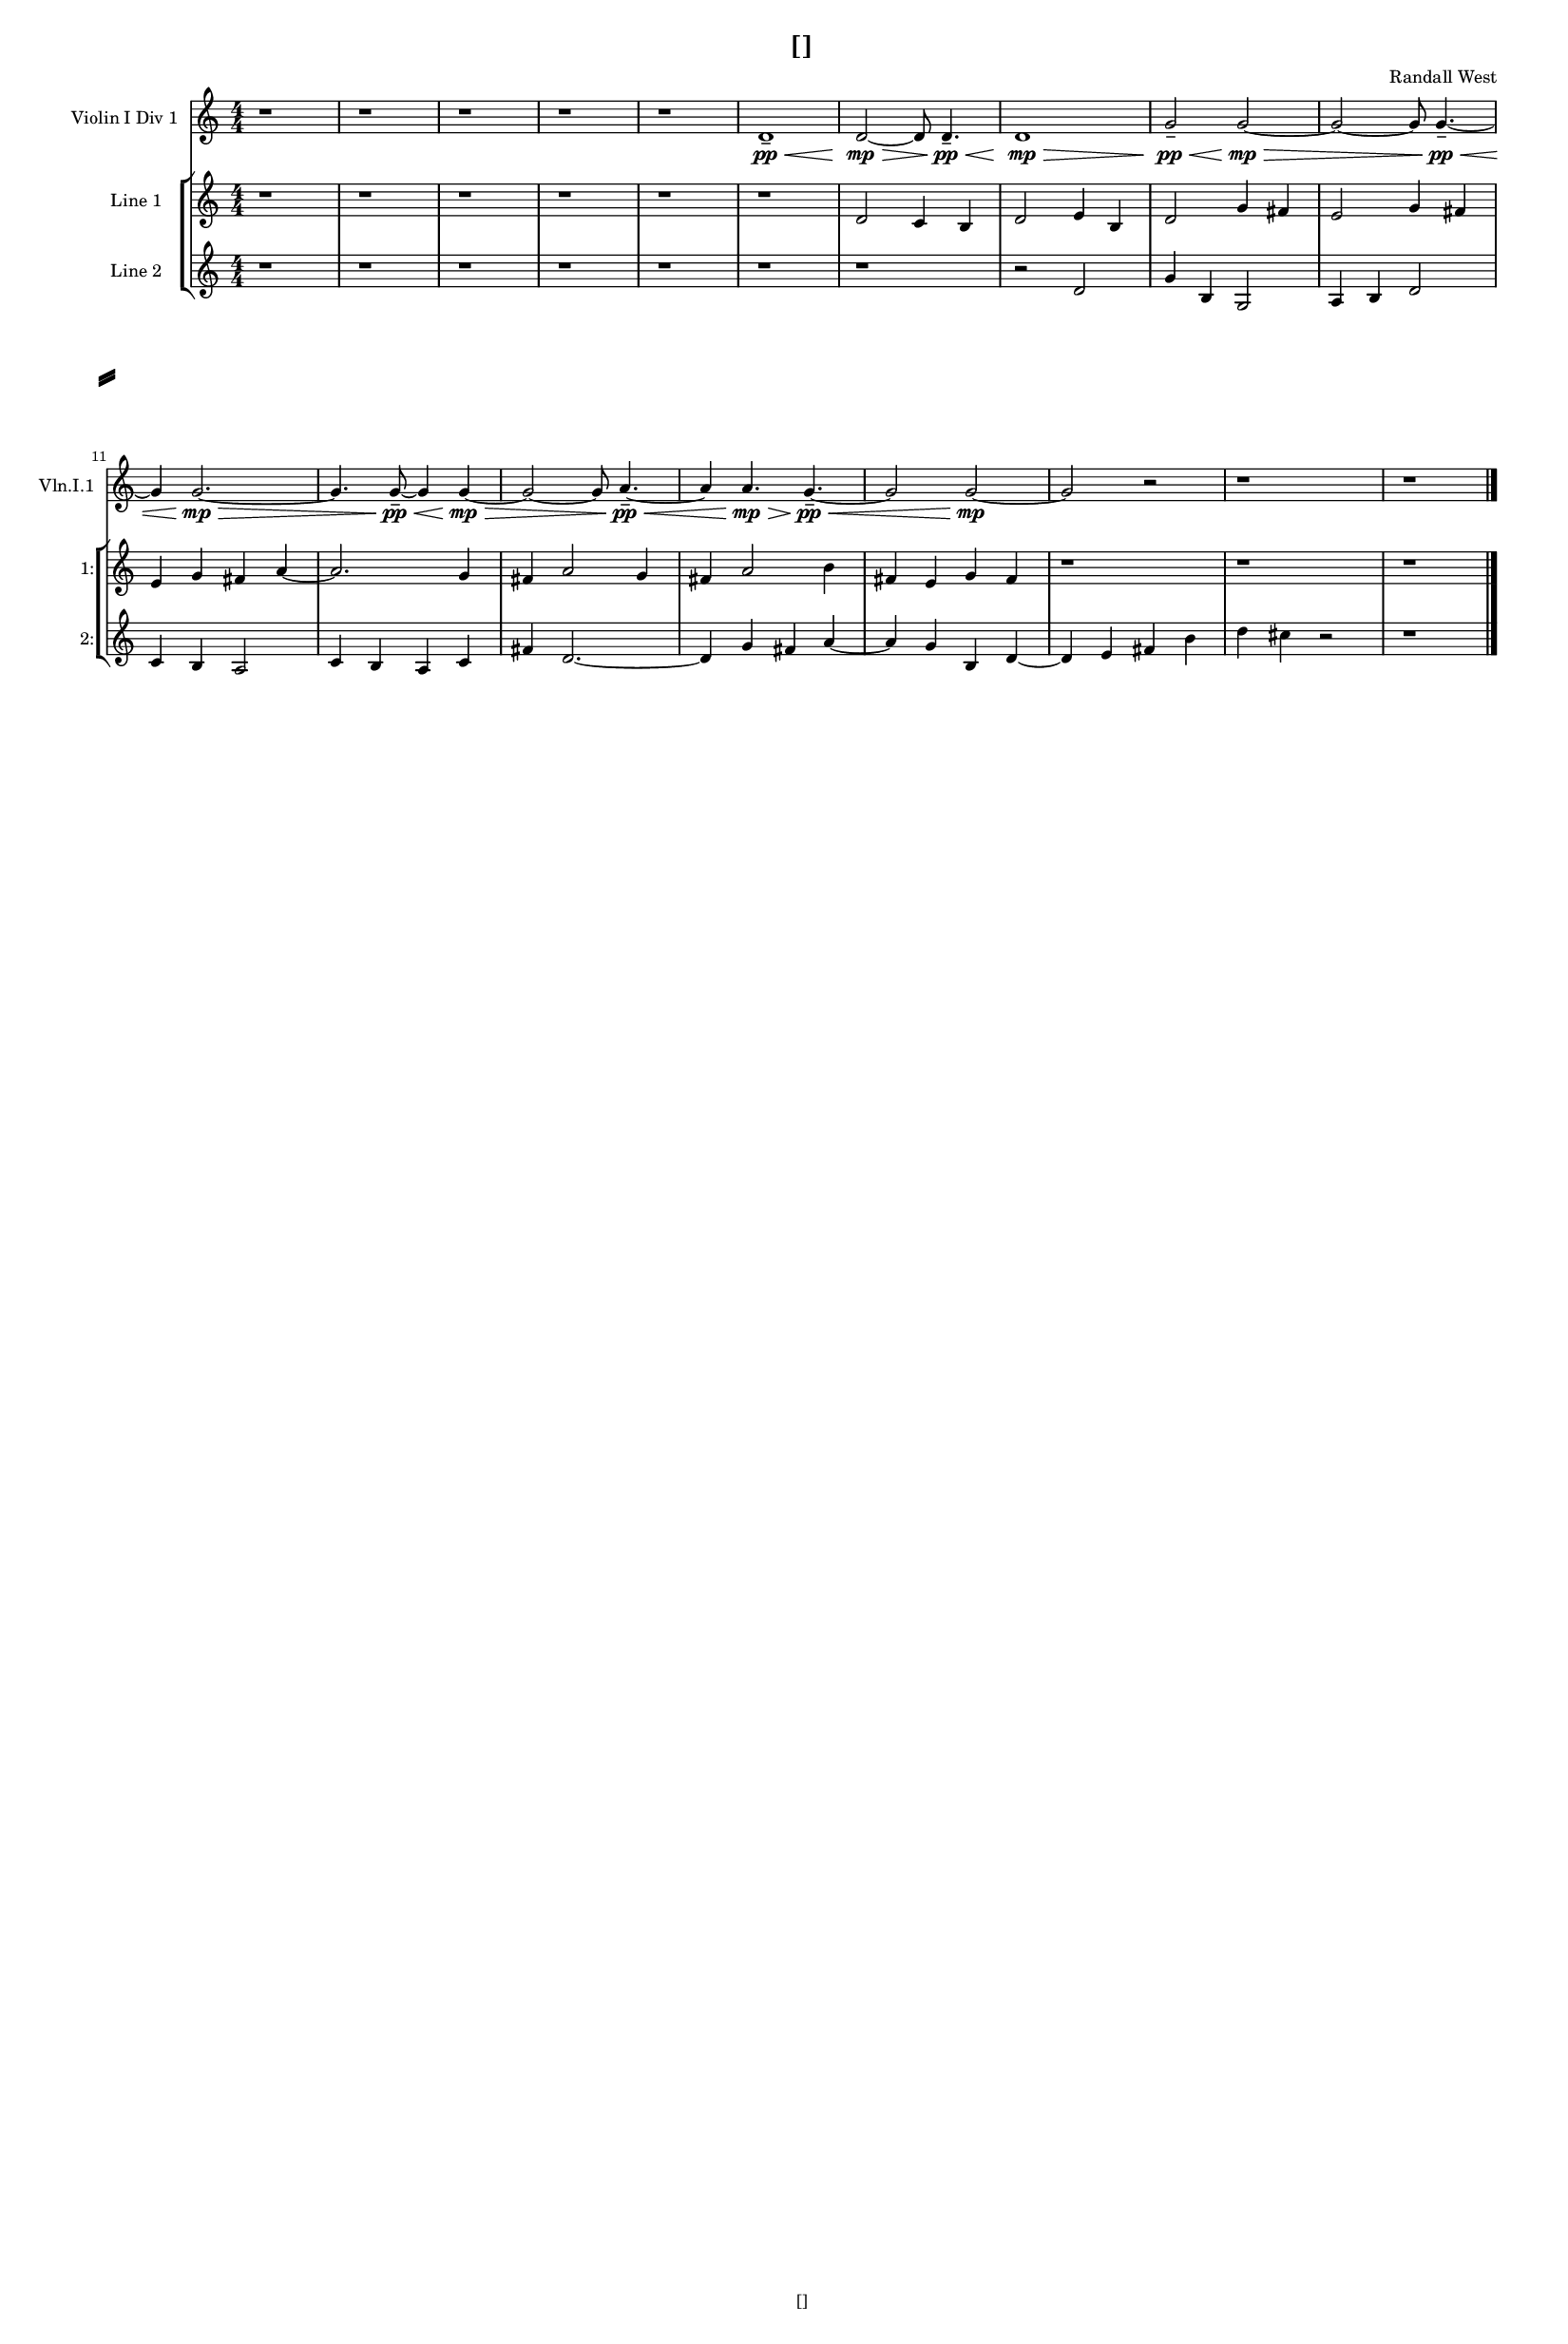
% 2016-09-09 02:29

\version "2.18.2"
\language "english"

#(set-global-staff-size 16)

\header {
    composer = \markup { "Randall West" }
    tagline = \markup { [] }
    title = \markup { [] }
}

\layout {
    \context {
        \Staff \RemoveEmptyStaves
        \override VerticalAxisGroup.remove-first = ##t
    }
    \context {
        \RhythmicStaff \RemoveEmptyStaves
        \override VerticalAxisGroup.remove-first = ##t
    }
    \context {
        \Staff \RemoveEmptyStaves
        \override VerticalAxisGroup.remove-first = ##t
    }
    \context {
        \RhythmicStaff \RemoveEmptyStaves
        \override VerticalAxisGroup.remove-first = ##t
    }
}

\paper {
    bottom-margin = 0.5\in
    left-margin = 0.75\in
    paper-height = 17\in
    paper-width = 11\in
    right-margin = 0.5\in
    system-separator-markup = \slashSeparator
    system-system-spacing = #'((basic-distance . 0) (minimum-distance . 0) (padding . 20) (stretchability . 0))
    top-margin = 0.5\in
}

\score {
    \new Score <<
        \new StaffGroup <<
            \new StaffGroup \with {
                systemStartDelimiter = #'SystemStartSquare
            } <<
                \new Staff {
                    \set Staff.instrumentName = \markup { "Flute 1" }
                    \set Staff.shortInstrumentName = \markup { Fl.1 }
                    {
                        \numericTimeSignature
                        \time 4/4
                        \bar "||"
                        \accidentalStyle modern-cautionary
                        R1 * 18
                    }
                }
                \new Staff {
                    \set Staff.instrumentName = \markup { "Flute 2" }
                    \set Staff.shortInstrumentName = \markup { Fl.2 }
                    {
                        \numericTimeSignature
                        \time 4/4
                        \bar "||"
                        \accidentalStyle modern-cautionary
                        R1 * 18
                    }
                }
                \new Staff {
                    \set Staff.instrumentName = \markup { "Flute 3" }
                    \set Staff.shortInstrumentName = \markup { Fl.3 }
                    {
                        \numericTimeSignature
                        \time 4/4
                        \bar "||"
                        \accidentalStyle modern-cautionary
                        R1 * 18
                    }
                }
            >>
            \new StaffGroup \with {
                systemStartDelimiter = #'SystemStartSquare
            } <<
                \new Staff {
                    \set Staff.instrumentName = \markup { "Oboe 1" }
                    \set Staff.shortInstrumentName = \markup { Ob.1 }
                    {
                        \numericTimeSignature
                        \time 4/4
                        \bar "||"
                        \accidentalStyle modern-cautionary
                        R1 * 18
                    }
                }
                \new Staff {
                    \set Staff.instrumentName = \markup { "Oboe 2" }
                    \set Staff.shortInstrumentName = \markup { Ob.2 }
                    {
                        \numericTimeSignature
                        \time 4/4
                        \bar "||"
                        \accidentalStyle modern-cautionary
                        R1 * 18
                    }
                }
            >>
            \new StaffGroup \with {
                systemStartDelimiter = #'SystemStartSquare
            } <<
                \new Staff {
                    \set Staff.instrumentName = \markup { "Clarinet 1" }
                    \set Staff.shortInstrumentName = \markup { Cl.1 }
                    {
                        \numericTimeSignature
                        \time 4/4
                        \bar "||"
                        \accidentalStyle modern-cautionary
                        R1 * 18
                    }
                }
                \new Staff {
                    \set Staff.instrumentName = \markup { "Clarinet 2" }
                    \set Staff.shortInstrumentName = \markup { Cl.2 }
                    {
                        \numericTimeSignature
                        \time 4/4
                        \bar "||"
                        \accidentalStyle modern-cautionary
                        R1 * 18
                    }
                }
            >>
            \new StaffGroup \with {
                systemStartDelimiter = #'SystemStartSquare
            } <<
                \new Staff {
                    \clef "bass"
                    \set Staff.instrumentName = \markup { "Bassoon 1" }
                    \set Staff.shortInstrumentName = \markup { Bsn.1 }
                    {
                        \numericTimeSignature
                        \time 4/4
                        \bar "||"
                        \accidentalStyle modern-cautionary
                        R1 * 18
                    }
                }
                \new Staff {
                    \clef "bass"
                    \set Staff.instrumentName = \markup { "Bassoon 2" }
                    \set Staff.shortInstrumentName = \markup { Bsn.2 }
                    {
                        \numericTimeSignature
                        \time 4/4
                        \bar "||"
                        \accidentalStyle modern-cautionary
                        R1 * 18
                    }
                }
            >>
        >>
        \new StaffGroup <<
            \new StaffGroup \with {
                systemStartDelimiter = #'SystemStartSquare
            } <<
                \new Staff {
                    \set Staff.instrumentName = \markup { "Horn in F 1" }
                    \set Staff.shortInstrumentName = \markup { Hn.1 }
                    {
                        \numericTimeSignature
                        \time 4/4
                        \bar "||"
                        \accidentalStyle modern-cautionary
                        R1 * 18
                    }
                }
                \new Staff {
                    \set Staff.instrumentName = \markup { "Horn in F 2" }
                    \set Staff.shortInstrumentName = \markup { Hn.2 }
                    {
                        \numericTimeSignature
                        \time 4/4
                        \bar "||"
                        \accidentalStyle modern-cautionary
                        R1 * 18
                    }
                }
            >>
            \new StaffGroup \with {
                systemStartDelimiter = #'SystemStartSquare
            } <<
                \new Staff {
                    \set Staff.instrumentName = \markup { "Trumpet in C 1" }
                    \set Staff.shortInstrumentName = \markup { Tpt.1 }
                    {
                        \numericTimeSignature
                        \time 4/4
                        \bar "||"
                        \accidentalStyle modern-cautionary
                        R1 * 18
                    }
                }
                \new Staff {
                    \set Staff.instrumentName = \markup { "Trumpet in C 2" }
                    \set Staff.shortInstrumentName = \markup { Tpt.2 }
                    {
                        \numericTimeSignature
                        \time 4/4
                        \bar "||"
                        \accidentalStyle modern-cautionary
                        R1 * 18
                    }
                }
            >>
            \new StaffGroup \with {
                systemStartDelimiter = #'SystemStartSquare
            } <<
                \new Staff {
                    \clef "bass"
                    \set Staff.instrumentName = \markup { "Tenor Trombone 1" }
                    \set Staff.shortInstrumentName = \markup { Tbn.1 }
                    {
                        \numericTimeSignature
                        \time 4/4
                        \bar "||"
                        \accidentalStyle modern-cautionary
                        R1 * 18
                    }
                }
                \new Staff {
                    \clef "bass"
                    \set Staff.instrumentName = \markup { "Tenor Trombone 2" }
                    \set Staff.shortInstrumentName = \markup { Tbn.2 }
                    {
                        \numericTimeSignature
                        \time 4/4
                        \bar "||"
                        \accidentalStyle modern-cautionary
                        R1 * 18
                    }
                }
            >>
            \new Staff {
                \clef "bass"
                \set Staff.instrumentName = \markup { Tuba }
                \set Staff.shortInstrumentName = \markup { Tba }
                {
                    \numericTimeSignature
                    \time 4/4
                    \bar "||"
                    \accidentalStyle modern-cautionary
                    R1 * 18
                }
            }
        >>
        \new StaffGroup <<
            \new RhythmicStaff {
                \clef "percussion"
                \set Staff.instrumentName = \markup { "Percussion 1" }
                \set Staff.shortInstrumentName = \markup { Perc.1 }
                {
                    \numericTimeSignature
                    \time 4/4
                    \bar "||"
                    \accidentalStyle modern-cautionary
                    R1 * 18
                }
            }
            \new RhythmicStaff {
                \clef "percussion"
                \set Staff.instrumentName = \markup { "Percussion 2" }
                \set Staff.shortInstrumentName = \markup { Perc.2 }
                {
                    \numericTimeSignature
                    \time 4/4
                    \bar "||"
                    \accidentalStyle modern-cautionary
                    R1 * 18
                }
            }
        >>
        \new StaffGroup <<
            \new StaffGroup \with {
                systemStartDelimiter = #'SystemStartSquare
            } <<
                \new Staff {
                    \set Staff.instrumentName = \markup { "Violin I Div 1" }
                    \set Staff.shortInstrumentName = \markup { Vln.I.1 }
                    {
                        \numericTimeSignature
                        \time 4/4
                        \bar "||"
                        \accidentalStyle modern-cautionary
                        r1
                        r1
                        r1
                        r1
                        r1
                        d'1 -\tenuto \pp \<
                        d'2 \mp ~ \>
                        d'8
                        d'4. -\tenuto \pp \<
                        d'1 \mp \>
                        g'2 -\tenuto \pp \<
                        g'2 \mp ~ \>
                        g'2 ~
                        g'8
                        g'4. -\tenuto \pp ~ \<
                        g'4
                        g'2. \mp ~ \>
                        g'4.
                        g'8 -\tenuto \pp ~ \<
                        g'4
                        g'4 \mp ~ \>
                        g'2 ~
                        g'8
                        a'4. -\tenuto \pp ~ \<
                        a'4
                        a'4. \mp \>
                        g'4. -\tenuto \pp ~ \<
                        g'2
                        g'2 \mp ~
                        g'2
                        r2
                        r1
                        r1
                    }
                }
                \new Staff {
                    \set Staff.instrumentName = \markup { "Violin I Div 2" }
                    \set Staff.shortInstrumentName = \markup { Vln.I.2 }
                    {
                        \numericTimeSignature
                        \time 4/4
                        \bar "||"
                        \accidentalStyle modern-cautionary
                        R1 * 18
                    }
                }
            >>
            \new StaffGroup \with {
                systemStartDelimiter = #'SystemStartSquare
            } <<
                \new Staff {
                    \set Staff.instrumentName = \markup { "Violin II Div 1" }
                    \set Staff.shortInstrumentName = \markup { Vln.II.1 }
                    {
                        \numericTimeSignature
                        \time 4/4
                        \bar "||"
                        \accidentalStyle modern-cautionary
                        R1 * 18
                    }
                }
                \new Staff {
                    \set Staff.instrumentName = \markup { "Violin II Div 2" }
                    \set Staff.shortInstrumentName = \markup { Vln.II.2 }
                    {
                        \numericTimeSignature
                        \time 4/4
                        \bar "||"
                        \accidentalStyle modern-cautionary
                        R1 * 18
                    }
                }
            >>
            \new StaffGroup \with {
                systemStartDelimiter = #'SystemStartSquare
            } <<
                \new Staff {
                    \clef "alto"
                    \set Staff.instrumentName = \markup { "Viola Div 1" }
                    \set Staff.shortInstrumentName = \markup { Vla.1 }
                    {
                        \numericTimeSignature
                        \time 4/4
                        \bar "||"
                        \accidentalStyle modern-cautionary
                        R1 * 18
                    }
                }
                \new Staff {
                    \clef "alto"
                    \set Staff.instrumentName = \markup { "Viola Div 2" }
                    \set Staff.shortInstrumentName = \markup { Vla.2 }
                    {
                        \numericTimeSignature
                        \time 4/4
                        \bar "||"
                        \accidentalStyle modern-cautionary
                        R1 * 18
                    }
                }
            >>
            \new StaffGroup \with {
                systemStartDelimiter = #'SystemStartSquare
            } <<
                \new Staff {
                    \clef "bass"
                    \set Staff.instrumentName = \markup { "Cello Div 1" }
                    \set Staff.shortInstrumentName = \markup { Vc.1 }
                    {
                        \numericTimeSignature
                        \time 4/4
                        \bar "||"
                        \accidentalStyle modern-cautionary
                        R1 * 18
                    }
                }
                \new Staff {
                    \clef "bass"
                    \set Staff.instrumentName = \markup { "Cello Div 2" }
                    \set Staff.shortInstrumentName = \markup { Vc.2 }
                    {
                        \numericTimeSignature
                        \time 4/4
                        \bar "||"
                        \accidentalStyle modern-cautionary
                        R1 * 18
                    }
                }
            >>
            \new Staff {
                \clef "bass"
                \set Staff.instrumentName = \markup { Bass }
                \set Staff.shortInstrumentName = \markup { Cb }
                {
                    \numericTimeSignature
                    \time 4/4
                    \bar "||"
                    \accidentalStyle modern-cautionary
                    R1 * 18
                }
            }
        >>
        \new StaffGroup <<
            \new Staff {
                \set Staff.instrumentName = \markup { "Line 1" }
                \set Staff.shortInstrumentName = \markup { 1: }
                {
                    \numericTimeSignature
                    \time 4/4
                    \bar "||"
                    \accidentalStyle modern-cautionary
                    r1
                    r1
                    r1
                    r1
                    r1
                    r1
                    d'2
                    c'4
                    b4
                    d'2
                    e'4
                    b4
                    d'2
                    g'4
                    fs'4
                    e'2
                    g'4
                    fs'4
                    e'4
                    g'4
                    fs'4
                    a'4 ~
                    a'2.
                    g'4
                    fs'4
                    a'2
                    g'4
                    fs'4
                    a'2
                    b'4
                    fs'4
                    e'4
                    g'4
                    fs'4
                    r1
                    r1
                    r1
                }
            }
            \new Staff {
                \set Staff.instrumentName = \markup { "Line 2" }
                \set Staff.shortInstrumentName = \markup { 2: }
                {
                    \numericTimeSignature
                    \time 4/4
                    \bar "||"
                    \accidentalStyle modern-cautionary
                    r1
                    r1
                    r1
                    r1
                    r1
                    r1
                    r1
                    r2
                    d'2
                    g'4
                    b4
                    g2
                    a4
                    b4
                    d'2
                    c'4
                    b4
                    a2
                    c'4
                    b4
                    a4
                    c'4
                    fs'4
                    d'2. ~
                    d'4
                    g'4
                    fs'4
                    a'4 ~
                    a'4
                    g'4
                    b4
                    d'4 ~
                    d'4
                    e'4
                    fs'4
                    b'4
                    d''4
                    cs''4
                    r2
                    r1
                }
            }
            \new Staff {
                \set Staff.instrumentName = \markup { "Line 3" }
                \set Staff.shortInstrumentName = \markup { 3: }
                {
                    \numericTimeSignature
                    \time 4/4
                    \bar "||"
                    \accidentalStyle modern-cautionary
                    R1 * 18
                }
            }
            \new Staff {
                \set Staff.instrumentName = \markup { "Line 4" }
                \set Staff.shortInstrumentName = \markup { 4: }
                {
                    \numericTimeSignature
                    \time 4/4
                    \bar "||"
                    \accidentalStyle modern-cautionary
                    R1 * 18
                }
            }
            \new Staff {
                \set Staff.instrumentName = \markup { "Line 5" }
                \set Staff.shortInstrumentName = \markup { 5: }
                {
                    \numericTimeSignature
                    \time 4/4
                    \bar "||"
                    \accidentalStyle modern-cautionary
                    R1 * 18
                }
            }
            \new Staff {
                \set Staff.instrumentName = \markup { "Line 6" }
                \set Staff.shortInstrumentName = \markup { 6: }
                {
                    \numericTimeSignature
                    \time 4/4
                    \bar "||"
                    \accidentalStyle modern-cautionary
                    R1 * 18
                }
            }
            \new Staff {
                \set Staff.instrumentName = \markup { "Line 7" }
                \set Staff.shortInstrumentName = \markup { 7: }
                {
                    \numericTimeSignature
                    \time 4/4
                    \bar "||"
                    \accidentalStyle modern-cautionary
                    R1 * 18
                }
            }
            \new Staff {
                \set Staff.instrumentName = \markup { "Line 8" }
                \set Staff.shortInstrumentName = \markup { 8: }
                {
                    \numericTimeSignature
                    \time 4/4
                    \bar "||"
                    \accidentalStyle modern-cautionary
                    R1 * 18
                }
            }
            \new Staff {
                \set Staff.instrumentName = \markup { "Line 9" }
                \set Staff.shortInstrumentName = \markup { 9: }
                {
                    \numericTimeSignature
                    \time 4/4
                    \bar "||"
                    \accidentalStyle modern-cautionary
                    R1 * 18
                    \bar "|."
                }
            }
        >>
    >>
}